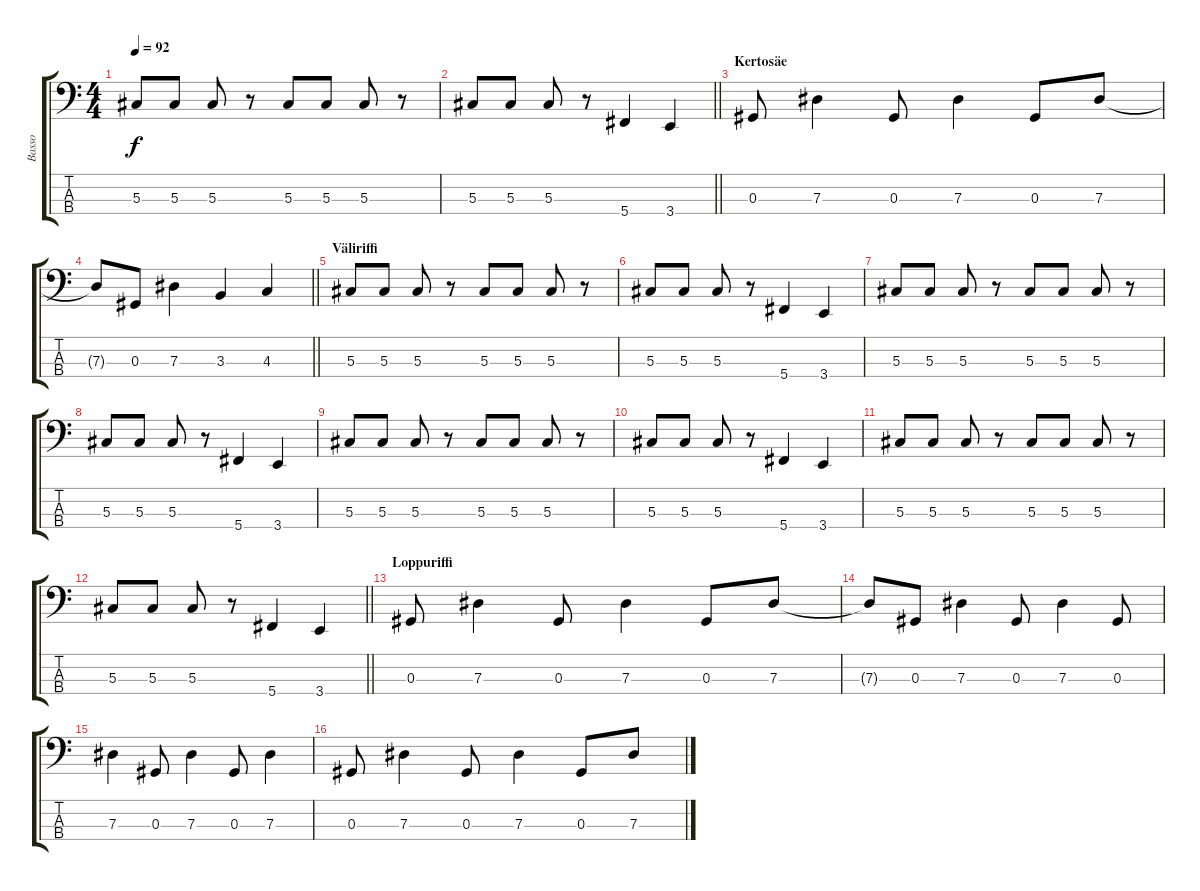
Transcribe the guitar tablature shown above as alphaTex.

\track ("Basso" "Basso") {instrument electricbassfinger}
\staff {score tabs}
\tuning (Gb2 Db2 Ab1 Db1) {hide}
\ts (4 4)
\tempo 92
\clef f4
\ks c
5.3.8{dy f} 5.3.8 5.3.8 r.8 5.3.8 5.3.8 5.3.8 r.8 |
\barLineRight lightlight
5.3.8 5.3.8 5.3.8 r.8 5.4.4 3.4.4 |
\section ("" "Kertosäe")
0.3.8 7.3.4 0.3.8 7.3.4 0.3.8 7.3.8 |
\barLineRight lightlight
7.3{t}.8 0.3.8 7.3.4 3.3.4 4.3.4 |
\section ("" "Väliriffi")
5.3.8 5.3.8 5.3.8 r.8 5.3.8 5.3.8 5.3.8 r.8 |
5.3.8 5.3.8 5.3.8 r.8 5.4.4 3.4.4 |
5.3.8 5.3.8 5.3.8 r.8 5.3.8 5.3.8 5.3.8 r.8 |
5.3.8 5.3.8 5.3.8 r.8 5.4.4 3.4.4 |
5.3.8 5.3.8 5.3.8 r.8 5.3.8 5.3.8 5.3.8 r.8 |
5.3.8 5.3.8 5.3.8 r.8 5.4.4 3.4.4 |
5.3.8 5.3.8 5.3.8 r.8 5.3.8 5.3.8 5.3.8 r.8 |
\barLineRight lightlight
5.3.8 5.3.8 5.3.8 r.8 5.4.4 3.4.4 |
\section ("" "Loppuriffi")
0.3.8 7.3.4 0.3.8 7.3.4 0.3.8 7.3.8 |
7.3{t}.8 0.3.8 7.3.4 0.3.8 7.3.4 0.3.8 |
7.3.4 0.3.8 7.3.4 0.3.8 7.3.4 |
0.3.8 7.3.4 0.3.8 7.3.4 0.3.8 7.3.8
